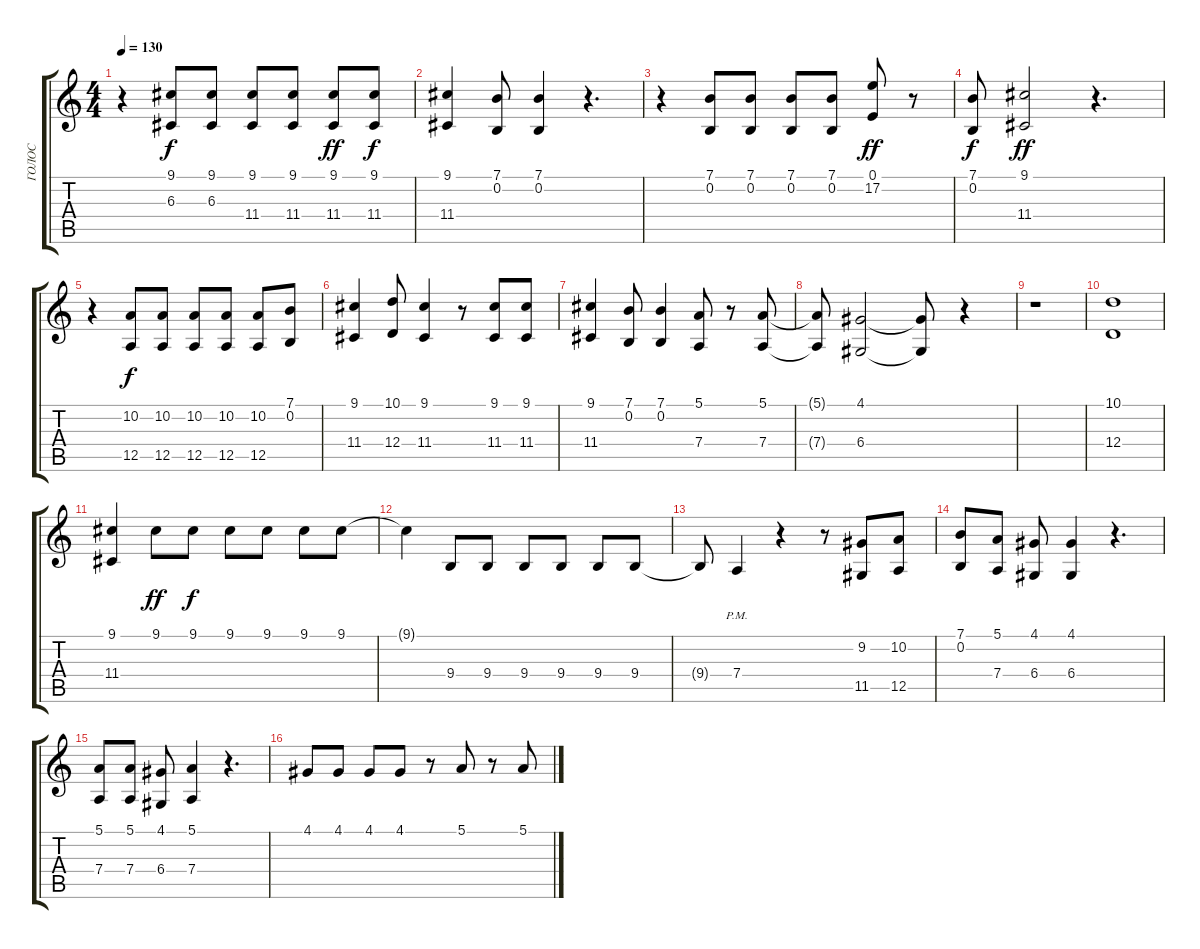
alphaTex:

\track ("ГОЛОС" "ГОЛОС") {instrument koto}
\staff {score tabs}
\tuning (E4 B3 G3 D3 A2 E2) {hide}
\ts (4 4)
\tempo 130
\clef g2
\ks c
r.4{dy f} (9.1 6.3).8 (9.1 6.3).8 (9.1 11.4).8 (9.1 11.4).8 (9.1 11.4).8{dy ff} (9.1 11.4).8{dy f} |
(9.1 11.4).4 (7.1 0.2).8 (7.1 0.2).4 r.4{d} |
r.4 (7.1 0.2).8 (7.1 0.2).8 (7.1 0.2).8 (7.1 0.2).8 (0.1 17.2).8{dy ff} r.8 |
(7.1 0.2).8{dy f} (9.1 11.4).2{dy ff} r.4{d} |
r.4 (10.2 12.5).8{dy f} (10.2 12.5).8 (10.2 12.5).8 (10.2 12.5).8 (10.2 12.5).8 (7.1 0.2).8 |
(9.1 11.4).4 (10.1 12.4).8 (9.1 11.4).4 r.8 (9.1 11.4).8 (9.1 11.4).8 |
(9.1 11.4).4 (7.1 0.2).8 (7.1 0.2).4 (5.1 7.4).8 r.8 (5.1 7.4).8 |
(5.1{t} 7.4{t}).8 (4.1 6.4).2 (4.1{t} 6.4{t}).8 r.4 |
r.1 |
(10.1 12.4).1 |
(9.1 11.4).4 9.1.8{dy ff} 9.1.8{dy f} 9.1.8 9.1.8 9.1.8 9.1.8 |
9.1{t}.4 9.4.8 9.4.8 9.4.8 9.4.8 9.4.8 9.4.8 |
9.4{t}.8 7.4{pm}.4 r.4 r.8 (9.2 11.5).8 (10.2 12.5).8 |
(7.1 0.2).8 (5.1 7.4).8 (4.1 6.4).8 (4.1 6.4).4 r.4{d} |
(5.1 7.4).8 (5.1 7.4).8 (4.1 6.4).8 (5.1 7.4).4 r.4{d} |
4.1.8 4.1.8 4.1.8 4.1.8 r.8 5.1.8 r.8 5.1.8
